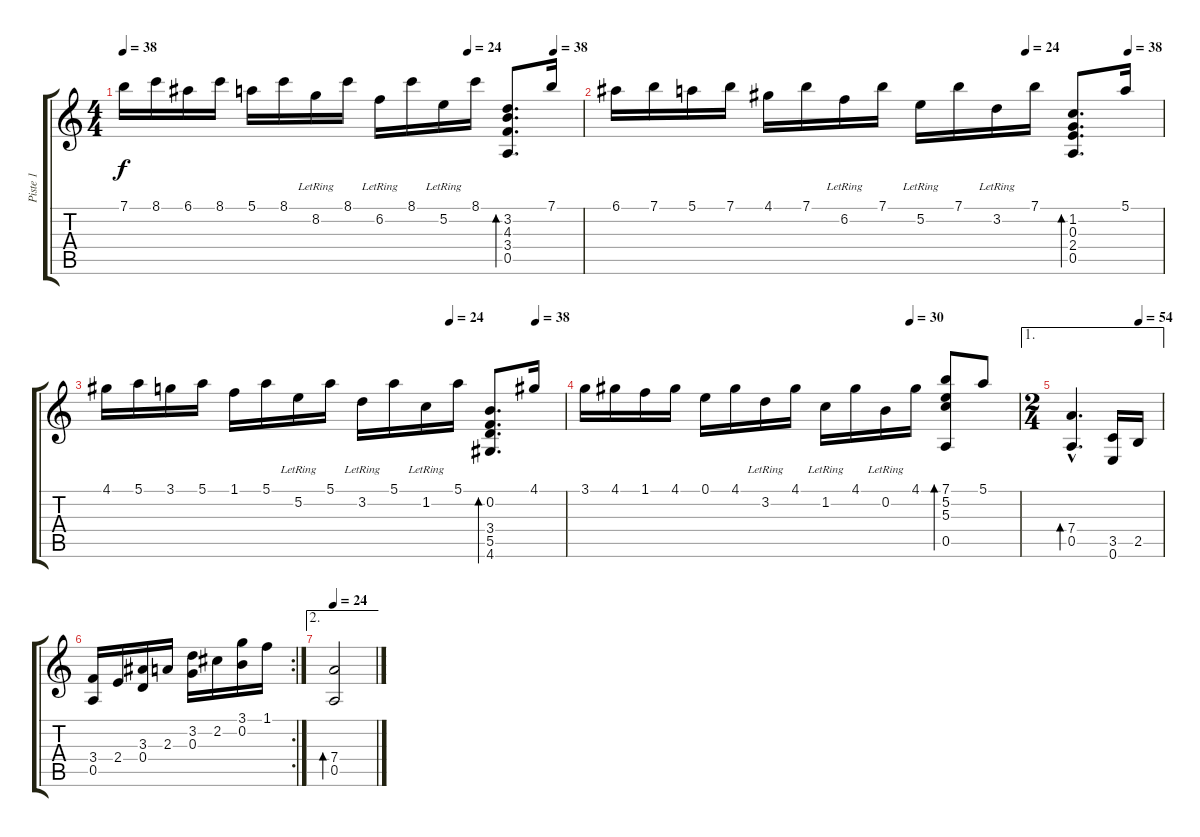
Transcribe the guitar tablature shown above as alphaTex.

\track ("Piste 1" "Piste 1") {instrument acousticguitarnylon}
\staff {score tabs}
\tuning (E4 B3 G3 D3 A2 E2) {hide}
\ts (4 4)
\tempo 38
\tempo (24 0.75)
\tempo (38 0.9375)
\clef g2
\ks c
7.1.16{dy f} 8.1.16 6.1.16 8.1.16 5.1.16 8.1.16 8.2{lr}.16 8.1.16 6.2{lr}.16 8.1.16 5.2{lr}.16 8.1.16 (3.2 4.3 3.4 0.5).8{d bd 120} 7.1.16 |
\tempo (24 0.75)
\tempo (38 0.9375)
6.1.16 7.1.16 5.1.16 7.1.16 4.1.16 7.1.16 6.2{lr}.16 7.1.16 5.2{lr}.16 7.1.16 3.2{lr}.16 7.1.16 (1.2 0.3 2.4 0.5).8{d bd 120} 5.1.16 |
\tempo (24 0.75)
\tempo (38 0.9375)
4.1.16 5.1.16 3.1.16 5.1.16 1.1.16 5.1.16 5.2{lr}.16 5.1.16 3.2{lr}.16 5.1.16 1.2{lr}.16 5.1.16 (0.2 3.4 5.5 4.6).8{d bd 120} 4.1.16 |
\tempo (30 0.75)
3.1.16 4.1.16 1.1.16 4.1.16 0.1.16 4.1.16 3.2{lr}.16 4.1.16 1.2{lr}.16 4.1.16 0.2{lr}.16 4.1.16 (7.1 5.2 5.3 0.5).8{bd 120} 5.1.8 |
\ae 1
\ts (2 4)
\tempo (54 0.75)
(7.4{hac} 0.5{hac}).4{d bd 240} (3.5 0.6).16 2.5.16 |
\rc 2
(3.4 0.5).16 2.4.16 (3.3 0.4).16 2.3.16 (3.2 0.3).16 2.2.16 (3.1 0.2).16 1.1.16 |
\ae 2
\tempo 24
(7.4 0.5).2{bd 240}
